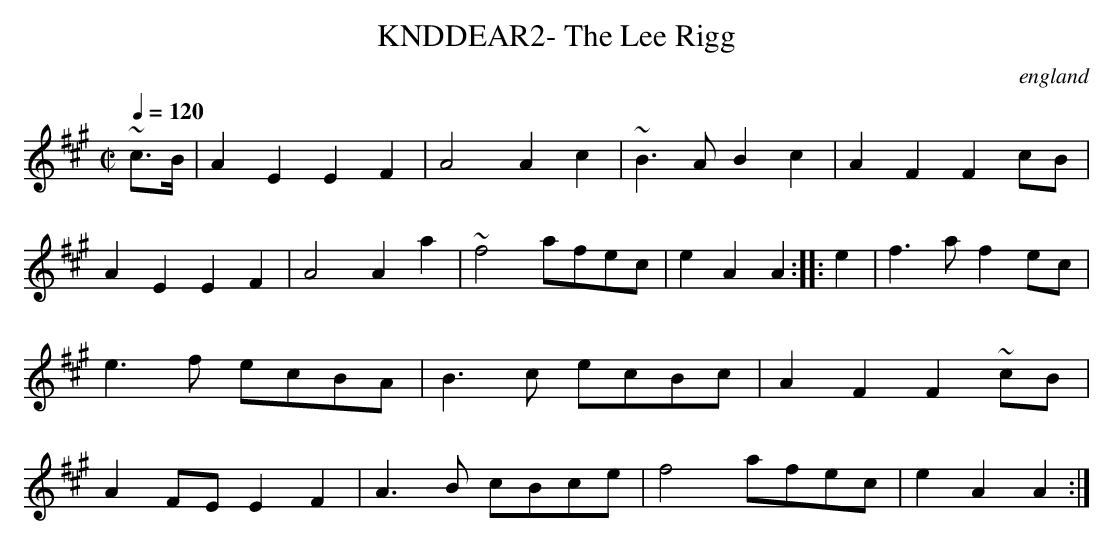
X:1
T:KNDDEAR2- The Lee Rigg
O:england
Q:1/4=120
L:1/4
M:C|
K:A
~c3/4B/4|AEEF|A2Ac|~B3/2A/Bc|AFFc/B/|AEEF|A2Aa|\
~f2a/f/e/c/|eAA::e|f3/2a/fe/c/|e3/2f/ e/c/B/A/|\
B3/2c/ e/c/B/c/|AFF~c/B/|AF/E/EF|A3/2B/ c/B/c/e/|\
f2a/f/e/c/|eAA:|]
